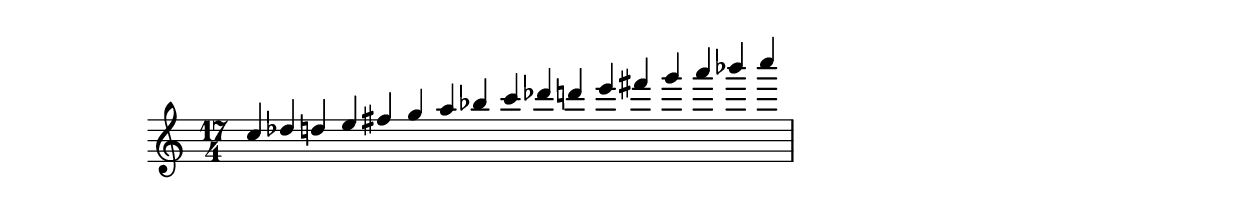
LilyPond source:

\version "2.18.2" \score { \new Staff << \new Voice { \set midiInstrument = #"piano" \voiceOne
 \key c \major \time 17/4
\override Voice.TextScript.font-size = #-4
 { c'' des'' d'' e'' fis'' g'' a'' bes'' c''' des''' d''' e''' fis''' g''' a''' bes''' c''''  } 
 } >> \layout { } \midi { \context { \Staff \remove "Staff_performer" }
\context { \Voice \consists "Staff_performer" } \tempo 2 = 60 } }
\paper{oddHeaderMarkup = ##f oddFooterMarkup = ##f}
